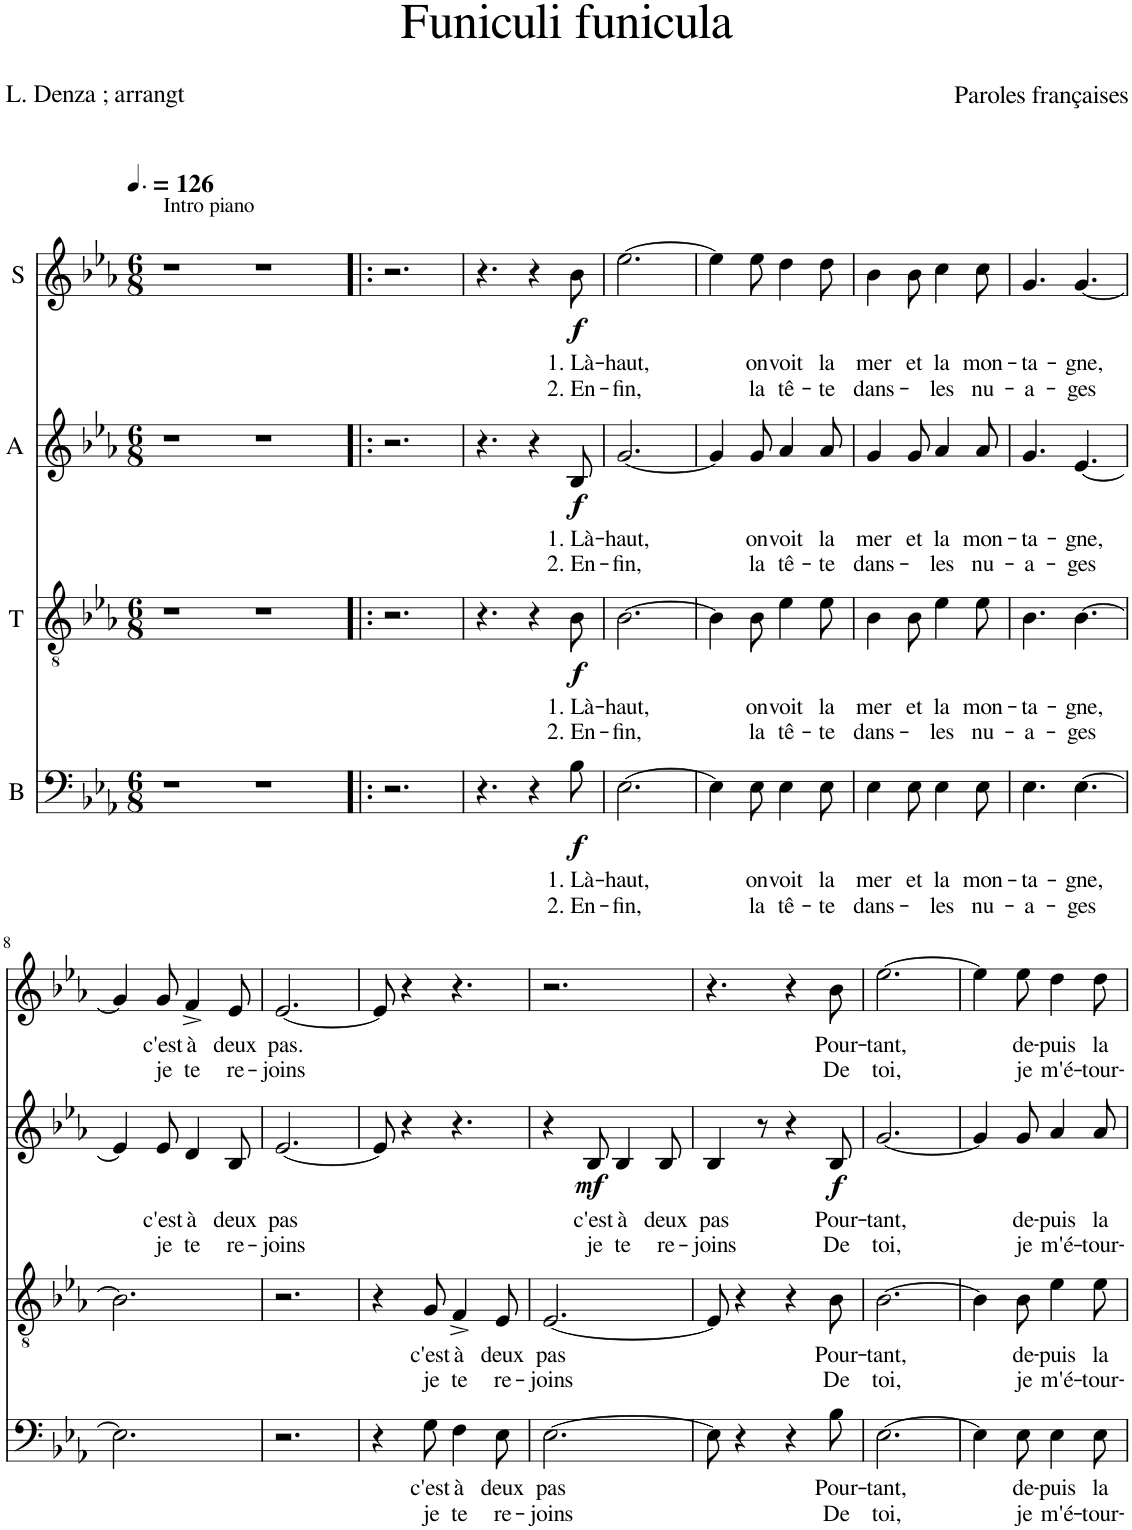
**kern	**text	**text	**dynam	**kern	**text	**text	**dynam	**kern	**text	**text	**dynam	**kern	**text	**text	**dynam
*part4	*part4	*part4	*part4	*part3	*part3	*part3	*part3	*part2	*part2	*part2	*part2	*part1	*part1	*part1	*part1
*staff4	*staff4	*staff4	*staff4	*staff3	*staff3	*staff3	*staff3	*staff2	*staff2	*staff2	*staff2	*staff1	*staff1	*staff1	*staff1
*I"B	*	*	*	*I"T	*	*	*	*I"A	*	*	*	*I"S	*	*	*
*clefF4	*	*	*	*clefGv2	*	*	*	*clefG2	*	*	*	*clefG2	*	*	*
*	*	*	*	*Trd4c7	*	*	*	*	*	*	*	*	*	*	*
*k[b-e-a-]	*	*	*	*k[b-e-a-]	*	*	*	*k[b-e-a-]	*	*	*	*k[b-e-a-]	*	*	*
*E-:	*	*	*	*E-:	*	*	*	*E-:	*	*	*	*E-:	*	*	*
*M6/8	*	*	*	*M6/8	*	*	*	*M6/8	*	*	*	*M6/8	*	*	*
*MM189	*	*	*	*MM189	*	*	*	*MM189	*	*	*	*MM189	*	*	*
=1	=1	=1	=1	=1	=1	=1	=1	=1	=1	=1	=1	=1	=1	=1	=1
!	!	!	!	!	!	!	!	!	!	!	!	!LO:TX:a:t=Intro piano	!	!	!
2.r	.	.	.	2.r	.	.	.	2.r	.	.	.	2.r	.	.	.
4ryy	.	.	.	4ryy	.	.	.	4ryy	.	.	.	4ryy	.	.	.
1r	.	.	.	1r	.	.	.	1r	.	.	.	1r	.	.	.
=2!|:	=2!|:	=2!|:	=2!|:	=2!|:	=2!|:	=2!|:	=2!|:	=2!|:	=2!|:	=2!|:	=2!|:	=2!|:	=2!|:	=2!|:	=2!|:
2.r	.	.	.	2.r	.	.	.	2.r	.	.	.	2.r	.	.	.
4r	.	.	.	4r	.	.	.	4r	.	.	.	4r	.	.	.
=3	=3	=3	=3	=3	=3	=3	=3	=3	=3	=3	=3	=3	=3	=3	=3
4.r	.	.	.	4.r	.	.	.	4.r	.	.	.	4.r	.	.	.
4r	.	.	.	4r	.	.	.	4r	.	.	.	4r	.	.	.
!	!LO:LY:b	!LO:LY:b	!LO:DY:b	!	!LO:LY:b	!LO:LY:b	!LO:DY:b	!	!LO:LY:b	!LO:LY:b	!LO:DY:b	!	!LO:LY:b	!LO:LY:b	!LO:DY:b
8B-\	1. Là-	2. En-	f	8B-\	1. Là-	2. En-	f	8B-/	1. Là-	2. En-	f	8b-\	1. Là-	2. En-	f
=4	=4	=4	=4	=4	=4	=4	=4	=4	=4	=4	=4	=4	=4	=4	=4
!	!LO:LY:b	!LO:LY:b	!	!	!LO:LY:b	!LO:LY:b	!	!	!LO:LY:b	!LO:LY:b	!	!	!LO:LY:b	!LO:LY:b	!
[2.E-\	-haut,	-fin,	.	[2.B-\	-haut,	-fin,	.	[2.g/	-haut,	-fin,	.	[2.ee-\	-haut,	-fin,	.
=5	=5	=5	=5	=5	=5	=5	=5	=5	=5	=5	=5	=5	=5	=5	=5
4E-\]	.	.	.	4B-\]	.	.	.	4g/]	.	.	.	4ee-\]	.	.	.
!	!LO:LY:b	!LO:LY:b	!	!	!LO:LY:b	!LO:LY:b	!	!	!LO:LY:b	!LO:LY:b	!	!	!LO:LY:b	!LO:LY:b	!
8E-\	on	la	.	8B-\	on	la	.	8g/	on	la	.	8ee-\	on	la	.
!	!LO:LY:b	!LO:LY:b	!	!	!LO:LY:b	!LO:LY:b	!	!	!LO:LY:b	!LO:LY:b	!	!	!LO:LY:b	!LO:LY:b	!
4E-\	voit	tê-	.	4e-\	voit	tê-	.	4a-/	voit	tê-	.	4dd\	voit	tê-	.
!	!LO:LY:b	!LO:LY:b	!	!	!LO:LY:b	!LO:LY:b	!	!	!LO:LY:b	!LO:LY:b	!	!	!LO:LY:b	!LO:LY:b	!
8E-\	la	-te	.	8e-\	la	-te	.	8a-/	la	-te	.	8dd\	la	-te	.
=6	=6	=6	=6	=6	=6	=6	=6	=6	=6	=6	=6	=6	=6	=6	=6
!	!LO:LY:b	!LO:LY:b	!	!	!LO:LY:b	!LO:LY:b	!	!	!LO:LY:b	!LO:LY:b	!	!	!LO:LY:b	!LO:LY:b	!
4E-\	mer	dans-	.	4B-\	mer	dans-	.	4g/	mer	dans-	.	4b-\	mer	dans-	.
!	!LO:LY:b	!	!	!	!LO:LY:b	!	!	!	!LO:LY:b	!	!	!	!LO:LY:b	!	!
8E-\	et	.	.	8B-\	et	.	.	8g/	et	.	.	8b-\	et	.	.
!	!LO:LY:b	!LO:LY:b	!	!	!LO:LY:b	!LO:LY:b	!	!	!LO:LY:b	!LO:LY:b	!	!	!LO:LY:b	!LO:LY:b	!
4E-\	la	les	.	4e-\	la	les	.	4a-/	la	les	.	4cc\	la	les	.
!	!LO:LY:b	!LO:LY:b	!	!	!LO:LY:b	!LO:LY:b	!	!	!LO:LY:b	!LO:LY:b	!	!	!LO:LY:b	!LO:LY:b	!
8E-\	mon-	nu-	.	8e-\	mon-	nu-	.	8a-/	mon-	nu-	.	8cc\	mon-	nu-	.
=7	=7	=7	=7	=7	=7	=7	=7	=7	=7	=7	=7	=7	=7	=7	=7
!	!LO:LY:b	!LO:LY:b	!	!	!LO:LY:b	!LO:LY:b	!	!	!LO:LY:b	!LO:LY:b	!	!	!LO:LY:b	!LO:LY:b	!
4.E-\	-ta-	-a-	.	4.B-\	-ta-	-a-	.	4.g/	-ta-	-a-	.	4.g/	-ta-	-a-	.
!	!LO:LY:b	!LO:LY:b	!	!	!LO:LY:b	!LO:LY:b	!	!	!LO:LY:b	!LO:LY:b	!	!	!LO:LY:b	!LO:LY:b	!
[4.E-\	-gne,	-ges	.	[4.B-\	-gne,	-ges	.	[4.e-/	-gne,	-ges	.	[4.g/	-gne,	-ges	.
!!LO:LB:g=z
=8	=8	=8	=8	=8	=8	=8	=8	=8	=8	=8	=8	=8	=8	=8	=8
2.E-\]	.	.	.	2.B-\]	.	.	.	4e-/]	.	.	.	4g/]	.	.	.
!	!	!	!	!	!	!	!	!	!LO:LY:b	!LO:LY:b	!	!	!LO:LY:b	!LO:LY:b	!
.	.	.	.	.	.	.	.	8e-/	c'est	je	.	8g/	c'est	je	.
!	!	!	!	!	!	!	!	!	!LO:LY:b	!LO:LY:b	!	!	!LO:LY:b	!LO:LY:b	!
.	.	.	.	.	.	.	.	4d/	à	te	.	4f^/	à	te	.
!	!	!	!	!	!	!	!	!	!LO:LY:b	!LO:LY:b	!	!	!LO:LY:b	!LO:LY:b	!
.	.	.	.	.	.	.	.	8B-/	deux	re-	.	8e-/	deux	re-	.
=9	=9	=9	=9	=9	=9	=9	=9	=9	=9	=9	=9	=9	=9	=9	=9
!	!	!	!	!	!	!	!	!	!LO:LY:b	!LO:LY:b	!	!	!LO:LY:b	!LO:LY:b	!
2.r	.	.	.	2.r	.	.	.	[2.e-/	pas	-joins	.	[2.e-/	pas.	-joins	.
=10	=10	=10	=10	=10	=10	=10	=10	=10	=10	=10	=10	=10	=10	=10	=10
4r	.	.	.	4r	.	.	.	8e-/]	.	.	.	8e-/]	.	.	.
.	.	.	.	.	.	.	.	4r	.	.	.	4r	.	.	.
!	!LO:LY:b	!LO:LY:b	!	!	!LO:LY:b	!LO:LY:b	!	!	!	!	!	!	!	!	!
8G\	c'est	je	.	8G/	c'est	je	.	.	.	.	.	.	.	.	.
!	!LO:LY:b	!LO:LY:b	!	!	!LO:LY:b	!LO:LY:b	!	!	!	!	!	!	!	!	!
4F\	à	te	.	4F^/	à	te	.	4.r	.	.	.	4.r	.	.	.
!	!LO:LY:b	!LO:LY:b	!	!	!LO:LY:b	!LO:LY:b	!	!	!	!	!	!	!	!	!
8E-\	deux	re-	.	8E-/	deux	re-	.	.	.	.	.	.	.	.	.
=11	=11	=11	=11	=11	=11	=11	=11	=11	=11	=11	=11	=11	=11	=11	=11
!	!LO:LY:b	!LO:LY:b	!	!	!LO:LY:b	!LO:LY:b	!	!	!	!	!	!	!	!	!
[2.E-\	pas	-joins	.	[2.E-/	pas	-joins	.	4r	.	.	.	2.r	.	.	.
!	!	!	!	!	!	!	!	!	!LO:LY:b	!LO:LY:b	!LO:DY:b	!	!	!	!
.	.	.	.	.	.	.	.	8B-/	c'est	je	mf	.	.	.	.
!	!	!	!	!	!	!	!	!	!LO:LY:b	!LO:LY:b	!	!	!	!	!
.	.	.	.	.	.	.	.	4B-/	à	te	.	.	.	.	.
!	!	!	!	!	!	!	!	!	!LO:LY:b	!LO:LY:b	!	!	!	!	!
.	.	.	.	.	.	.	.	8B-/	deux	re-	.	.	.	.	.
=12	=12	=12	=12	=12	=12	=12	=12	=12	=12	=12	=12	=12	=12	=12	=12
!	!	!	!	!	!	!	!	!	!LO:LY:b	!LO:LY:b	!	!	!	!	!
8E-\]	.	.	.	8E-/]	.	.	.	4B-/	pas	-joins	.	4.r	.	.	.
4r	.	.	.	4r	.	.	.	.	.	.	.	.	.	.	.
.	.	.	.	.	.	.	.	8r	.	.	.	.	.	.	.
4r	.	.	.	4r	.	.	.	4r	.	.	.	4r	.	.	.
!	!LO:LY:b	!LO:LY:b	!	!	!LO:LY:b	!LO:LY:b	!	!	!LO:LY:b	!LO:LY:b	!LO:DY:b	!	!LO:LY:b	!LO:LY:b	!
8B-\	Pour-	De	.	8B-\	Pour-	De	.	8B-/	Pour-	De	f	8b-\	Pour-	De	.
=13	=13	=13	=13	=13	=13	=13	=13	=13	=13	=13	=13	=13	=13	=13	=13
!	!LO:LY:b	!LO:LY:b	!	!	!LO:LY:b	!LO:LY:b	!	!	!LO:LY:b	!LO:LY:b	!	!	!LO:LY:b	!LO:LY:b	!
[2.E-\	-tant,	toi,	.	[2.B-\	-tant,	toi,	.	[2.g/	-tant,	toi,	.	[2.ee-\	-tant,	toi,	.
=14	=14	=14	=14	=14	=14	=14	=14	=14	=14	=14	=14	=14	=14	=14	=14
4E-\]	.	.	.	4B-\]	.	.	.	4g/]	.	.	.	4ee-\]	.	.	.
!	!LO:LY:b	!LO:LY:b	!	!	!LO:LY:b	!LO:LY:b	!	!	!LO:LY:b	!LO:LY:b	!	!	!LO:LY:b	!LO:LY:b	!
8E-\	de-	je	.	8B-\	de-	je	.	8g/	de-	je	.	8ee-\	de-	je	.
!	!LO:LY:b	!LO:LY:b	!	!	!LO:LY:b	!LO:LY:b	!	!	!LO:LY:b	!LO:LY:b	!	!	!LO:LY:b	!LO:LY:b	!
4E-\	-puis	m'é-	.	4e-\	-puis	m'é-	.	4a-/	-puis	m'é-	.	4dd\	-puis	m'é-	.
!	!LO:LY:b	!LO:LY:b	!	!	!LO:LY:b	!LO:LY:b	!	!	!LO:LY:b	!LO:LY:b	!	!	!LO:LY:b	!LO:LY:b	!
8E-\	la	-tour-	.	8e-\	la	-tour-	.	8a-/	la	-tour-	.	8dd\	la	-tour-	.
=	=	=	=	=	=	=	=	=	=	=	=	=	=	=	=
*-	*-	*-	*-	*-	*-	*-	*-	*-	*-	*-	*-	*-	*-	*-	*-
